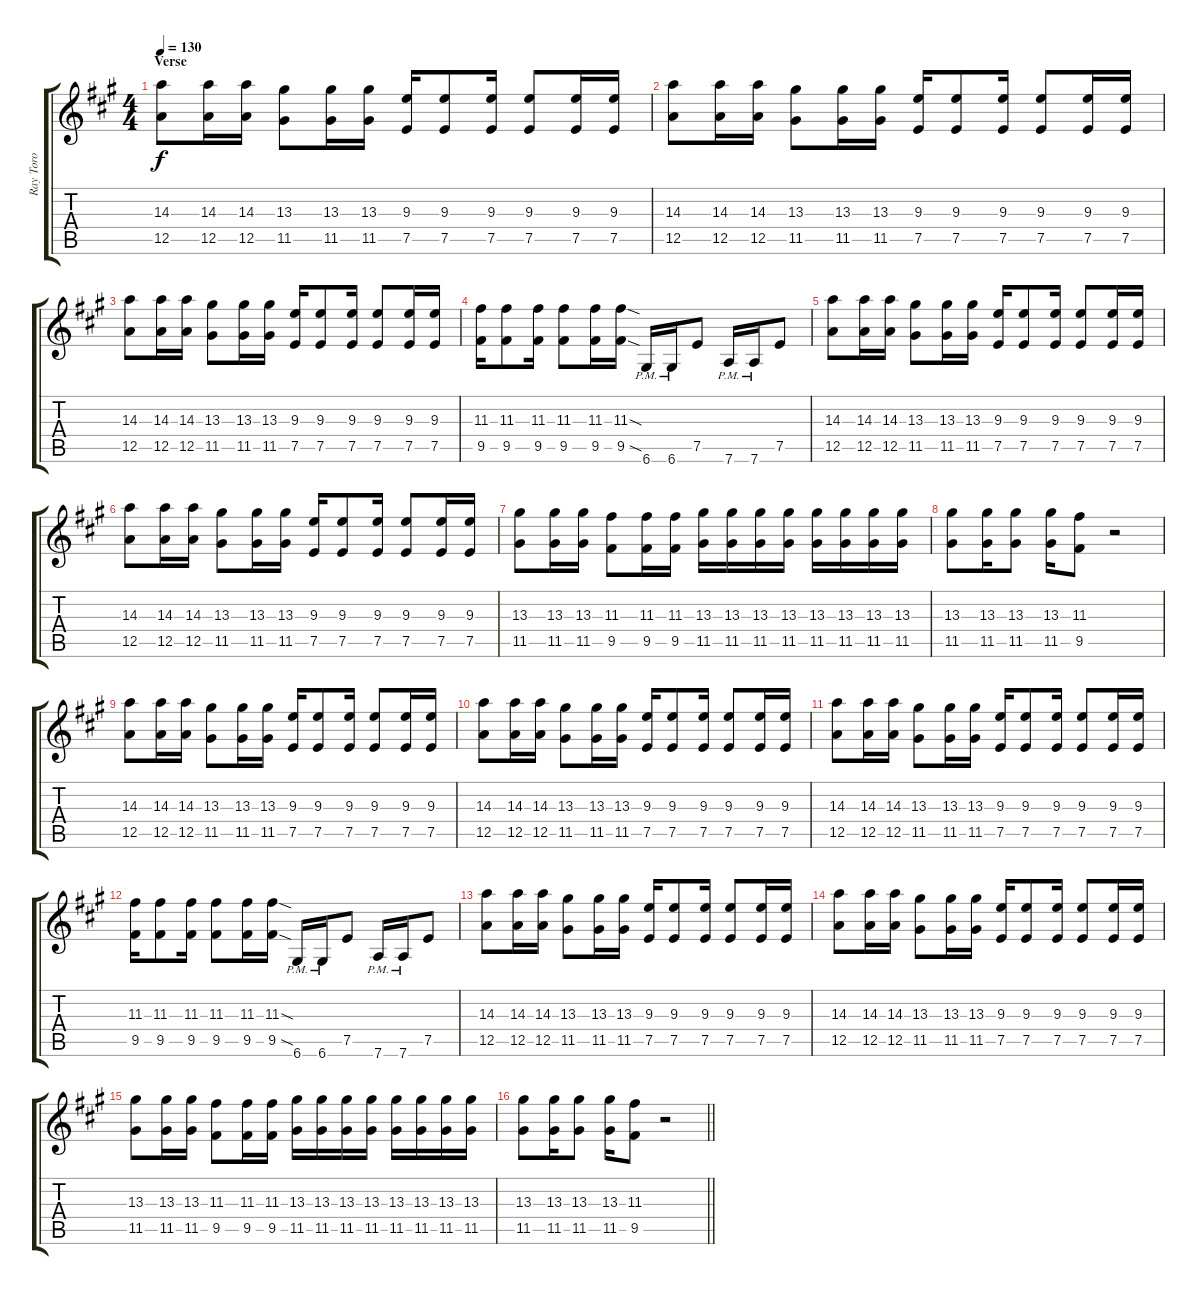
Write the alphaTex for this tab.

\track ("Ray Toro" "Ray Toro") {instrument distortionguitar}
\staff {score tabs}
\tuning (E4 B3 G3 D3 A2 D2) {hide}
\ts (4 4)
\section ("" "Verse")
\tempo 130
\clef g2
\ks a
(14.3 12.5).8{dy f} (14.3 12.5).16 (14.3 12.5).16 (13.3 11.5).8 (13.3 11.5).16 (13.3 11.5).16 (9.3 7.5).16 (9.3 7.5).8 (9.3 7.5).16 (9.3 7.5).8 (9.3 7.5).16 (9.3 7.5).16 |
(14.3 12.5).8 (14.3 12.5).16 (14.3 12.5).16 (13.3 11.5).8 (13.3 11.5).16 (13.3 11.5).16 (9.3 7.5).16 (9.3 7.5).8 (9.3 7.5).16 (9.3 7.5).8 (9.3 7.5).16 (9.3 7.5).16 |
(14.3 12.5).8 (14.3 12.5).16 (14.3 12.5).16 (13.3 11.5).8 (13.3 11.5).16 (13.3 11.5).16 (9.3 7.5).16 (9.3 7.5).8 (9.3 7.5).16 (9.3 7.5).8 (9.3 7.5).16 (9.3 7.5).16 |
(11.3 9.5).16 (11.3 9.5).8 (11.3 9.5).16 (11.3 9.5).8 (11.3 9.5).16 (11.3{sod} 9.5{sod}).16 6.6{pm}.16 6.6{pm}.16 7.5.8 7.6{pm}.16 7.6{pm}.16 7.5.8 |
(14.3 12.5).8 (14.3 12.5).16 (14.3 12.5).16 (13.3 11.5).8 (13.3 11.5).16 (13.3 11.5).16 (9.3 7.5).16 (9.3 7.5).8 (9.3 7.5).16 (9.3 7.5).8 (9.3 7.5).16 (9.3 7.5).16 |
(14.3 12.5).8 (14.3 12.5).16 (14.3 12.5).16 (13.3 11.5).8 (13.3 11.5).16 (13.3 11.5).16 (9.3 7.5).16 (9.3 7.5).8 (9.3 7.5).16 (9.3 7.5).8 (9.3 7.5).16 (9.3 7.5).16 |
(13.3 11.5).8 (13.3 11.5).16 (13.3 11.5).16 (11.3 9.5).8 (11.3 9.5).16 (11.3 9.5).16 (13.3 11.5).16 (13.3 11.5).16 (13.3 11.5).16 (13.3 11.5).16 (13.3 11.5).16 (13.3 11.5).16 (13.3 11.5).16 (13.3 11.5).16 |
(13.3 11.5).8 (13.3 11.5).16 (13.3 11.5).8 (13.3 11.5).16 (11.3 9.5).8 r.2 |
(14.3 12.5).8 (14.3 12.5).16 (14.3 12.5).16 (13.3 11.5).8 (13.3 11.5).16 (13.3 11.5).16 (9.3 7.5).16 (9.3 7.5).8 (9.3 7.5).16 (9.3 7.5).8 (9.3 7.5).16 (9.3 7.5).16 |
(14.3 12.5).8 (14.3 12.5).16 (14.3 12.5).16 (13.3 11.5).8 (13.3 11.5).16 (13.3 11.5).16 (9.3 7.5).16 (9.3 7.5).8 (9.3 7.5).16 (9.3 7.5).8 (9.3 7.5).16 (9.3 7.5).16 |
(14.3 12.5).8 (14.3 12.5).16 (14.3 12.5).16 (13.3 11.5).8 (13.3 11.5).16 (13.3 11.5).16 (9.3 7.5).16 (9.3 7.5).8 (9.3 7.5).16 (9.3 7.5).8 (9.3 7.5).16 (9.3 7.5).16 |
(11.3 9.5).16 (11.3 9.5).8 (11.3 9.5).16 (11.3 9.5).8 (11.3 9.5).16 (11.3{sod} 9.5{sod}).16 6.6{pm}.16 6.6{pm}.16 7.5.8 7.6{pm}.16 7.6{pm}.16 7.5.8 |
(14.3 12.5).8 (14.3 12.5).16 (14.3 12.5).16 (13.3 11.5).8 (13.3 11.5).16 (13.3 11.5).16 (9.3 7.5).16 (9.3 7.5).8 (9.3 7.5).16 (9.3 7.5).8 (9.3 7.5).16 (9.3 7.5).16 |
(14.3 12.5).8 (14.3 12.5).16 (14.3 12.5).16 (13.3 11.5).8 (13.3 11.5).16 (13.3 11.5).16 (9.3 7.5).16 (9.3 7.5).8 (9.3 7.5).16 (9.3 7.5).8 (9.3 7.5).16 (9.3 7.5).16 |
(13.3 11.5).8 (13.3 11.5).16 (13.3 11.5).16 (11.3 9.5).8 (11.3 9.5).16 (11.3 9.5).16 (13.3 11.5).16 (13.3 11.5).16 (13.3 11.5).16 (13.3 11.5).16 (13.3 11.5).16 (13.3 11.5).16 (13.3 11.5).16 (13.3 11.5).16 |
\barLineRight lightlight
(13.3 11.5).8 (13.3 11.5).16 (13.3 11.5).8 (13.3 11.5).16 (11.3 9.5).8 r.2
